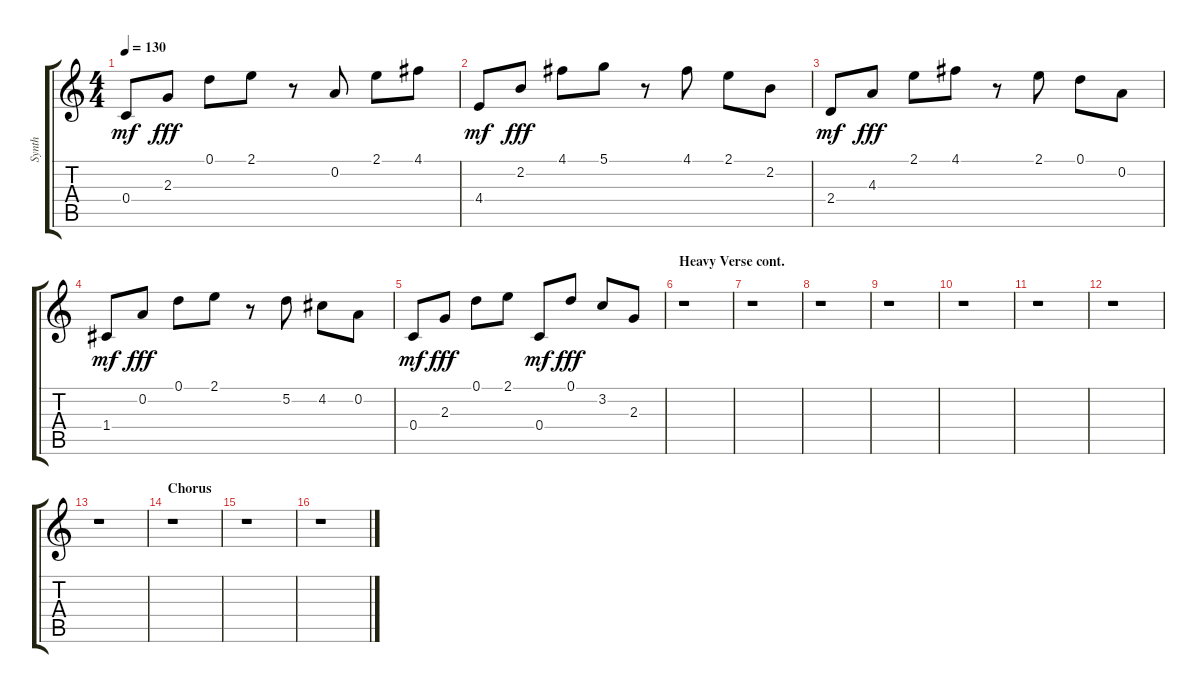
\track ("Synth" "Synth") {instrument electricguitarclean}
\staff {score tabs}
\tuning (D4 A3 F3 C3 G2 C2) {hide}
\ts (4 4)
\tempo 130
\clef g2
\ks aminor
0.4.8{dy mf} 2.3.8{dy fff} 0.1.8 2.1.8 r.8 0.2.8 2.1.8 4.1.8 |
4.4.8{dy mf} 2.2.8{dy fff} 4.1.8 5.1.8 r.8 4.1.8 2.1.8 2.2.8 |
2.4.8{dy mf} 4.3.8{dy fff} 2.1.8 4.1.8 r.8 2.1.8 0.1.8 0.2.8 |
1.4.8{dy mf} 0.2.8{dy fff} 0.1.8 2.1.8 r.8 5.2.8 4.2.8 0.2.8 |
0.4.8{dy mf} 2.3.8{dy fff} 0.1.8 2.1.8 0.4.8{dy mf} 0.1.8{dy fff} 3.2.8 2.3.8 |
\section ("" "Heavy Verse cont.")
r.1 |
r.1 |
r.1 |
r.1 |
r.1 |
r.1 |
r.1 |
r.1 |
\section ("" "Chorus")
r.1 |
r.1 |
r.1
